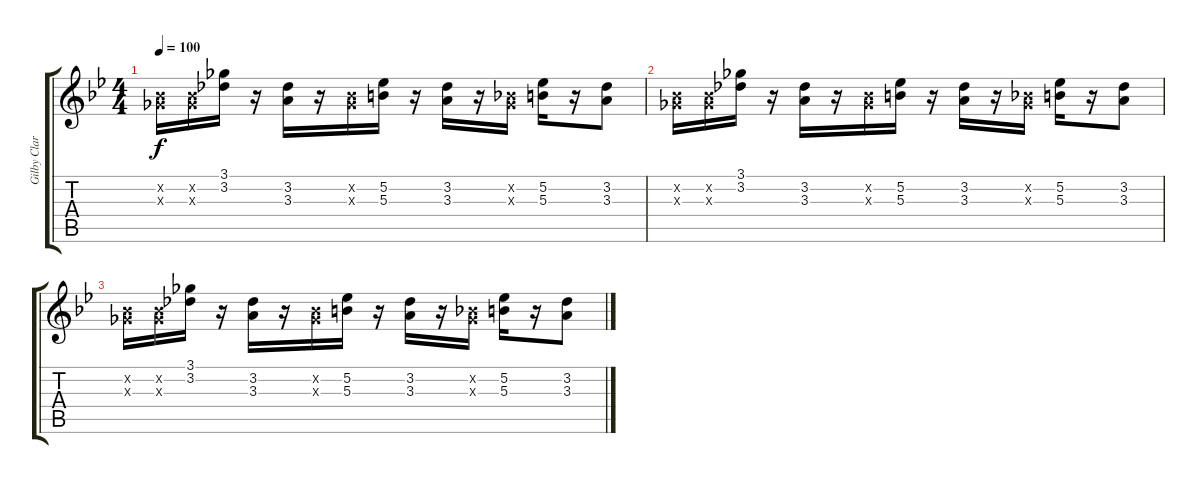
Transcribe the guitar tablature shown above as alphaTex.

\track ("Gilby Clark" "Gilby Clar") {instrument distortionguitar}
\staff {score tabs}
\tuning (Eb4 Bb3 Gb3 Db3 Ab2 Eb2) {hide}
\ts (4 4)
\tempo 100
\clef g2
\ks bb
(0.2{x} 0.3{x}).16{dy f} (0.2{x} 0.3{x}).16 (3.1 3.2).16 r.16 (3.2 3.3).16 r.16 (0.2{x} 0.3{x}).16 (5.2 5.3).16 r.16 (3.2 3.3).16 r.16 (0.2{x} 0.3{x}).16 (5.2 5.3).16 r.16 (3.2 3.3).8 |
(0.2{x} 0.3{x}).16{volume 0} (0.2{x} 0.3{x}).16 (3.1 3.2).16 r.16 (3.2 3.3).16 r.16 (0.2{x} 0.3{x}).16 (5.2 5.3).16 r.16 (3.2 3.3).16 r.16 (0.2{x} 0.3{x}).16 (5.2 5.3).16 r.16 (3.2 3.3).8 |
(0.2{x} 0.3{x}).16 (0.2{x} 0.3{x}).16 (3.1 3.2).16 r.16 (3.2 3.3).16 r.16 (0.2{x} 0.3{x}).16 (5.2 5.3).16 r.16 (3.2 3.3).16 r.16 (0.2{x} 0.3{x}).16 (5.2 5.3).16 r.16 (3.2 3.3).8
